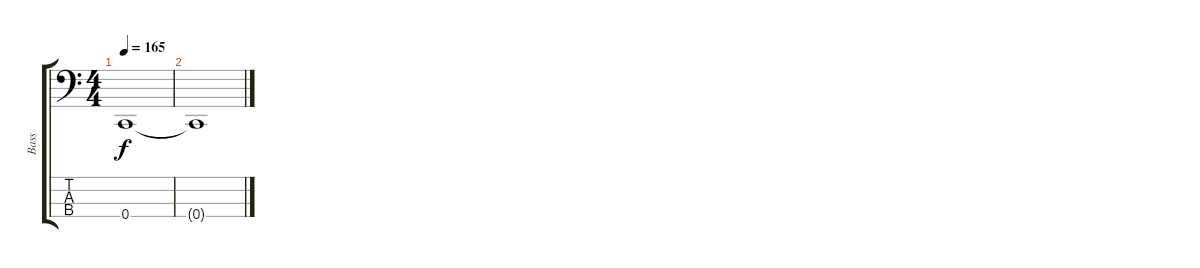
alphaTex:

\track ("Bass" "Bass") {instrument electricbassfinger}
\staff {score tabs}
\tuning (F2 C2 G1 C1) {hide}
\ts (4 4)
\tempo 165
\clef f4
\ks c
0.4{t}.1{dy f} |
0.4{t}.1
